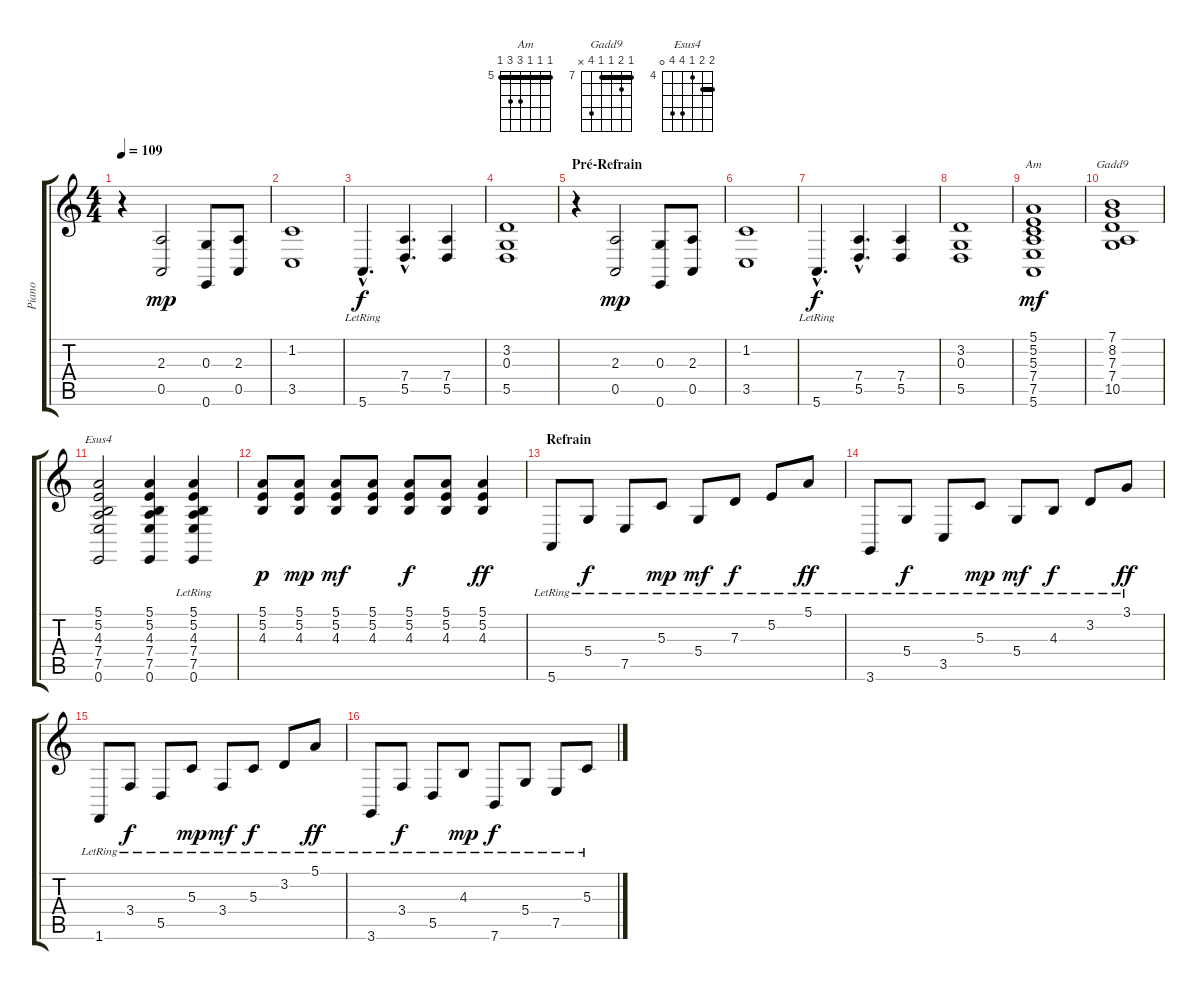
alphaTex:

\track ("Piano" "Piano") {instrument acousticgrandpiano}
\staff {score tabs}
\tuning (E4 B3 G3 D3 A2 E2) {hide}
\chord ("Am" 5 5 5 7 7 5) {firstfret 5 barre 5}
\chord ("Gadd9" 7 8 7 7 10 x) {firstfret 7 barre 7}
\chord ("Esus4" 5 5 4 7 7 0) {firstfret 4 barre 5}
\ts (4 4)
\tempo 109
\clef g2
\ks c
r.4{dy f} (2.3 0.5).2{dy mp} (0.3 0.6).8 (2.3 0.5).8 |
(1.2 3.5).1 |
5.6{hac lr}.4{d dy f} (7.4{hac} 5.5{hac}).4{d} (7.4 5.5).4 |
(3.2 0.3 5.5).1 |
\section ("" "Pré-Refrain")
r.4 (2.3 0.5).2{dy mp} (0.3 0.6).8 (2.3 0.5).8 |
(1.2 3.5).1 |
5.6{hac lr}.4{d dy f} (7.4{hac} 5.5{hac}).4{d} (7.4 5.5).4 |
(3.2 0.3 5.5).1 |
(5.1 5.2 5.3 7.4 7.5 5.6).1{ch "Am" dy mf volume 13} |
(7.1 8.2 7.3 7.4 10.5).1{ch "Gadd9"} |
(5.1 5.2 4.3 7.4 7.5 0.6).2{ch "Esus4"} (5.1 5.2 4.3 7.4 7.5 0.6).4 (5.1 5.2 4.3 7.4{lr} 7.5{lr} 0.6{lr}).4 |
(5.1 5.2 4.3).8{dy p} (5.1 5.2 4.3).8{dy mp} (5.1 5.2 4.3).8{dy mf} (5.1 5.2 4.3).8 (5.1 5.2 4.3).8{dy f} (5.1 5.2 4.3).8 (5.1 5.2 4.3).4{dy ff} |
\section ("" "Refrain")
5.6{lr}.8{volume 13} 5.4{lr}.8{dy f} 7.5{lr}.8 5.3{lr}.8{dy mp} 5.4{lr}.8{dy mf} 7.3{lr}.8{dy f} 5.2{lr}.8 5.1{lr}.8{dy ff} |
3.6{lr}.8 5.4{lr}.8{dy f} 3.5{lr}.8 5.3{lr}.8{dy mp} 5.4{lr}.8{dy mf} 4.3{lr}.8{dy f} 3.2{lr}.8 3.1{lr}.8{dy ff} |
1.6{lr}.8 3.4{lr}.8{dy f} 5.5{lr}.8 5.3{lr}.8{dy mp} 3.4{lr}.8{dy mf} 5.3{lr}.8{dy f} 3.2{lr}.8 5.1{lr}.8{dy ff} |
3.6{lr}.8 3.4{lr}.8{dy f} 5.5{lr}.8 4.3{lr}.8{dy mp} 7.6{lr}.8{dy f} 5.4{lr}.8 7.5{lr}.8 5.3{lr}.8
